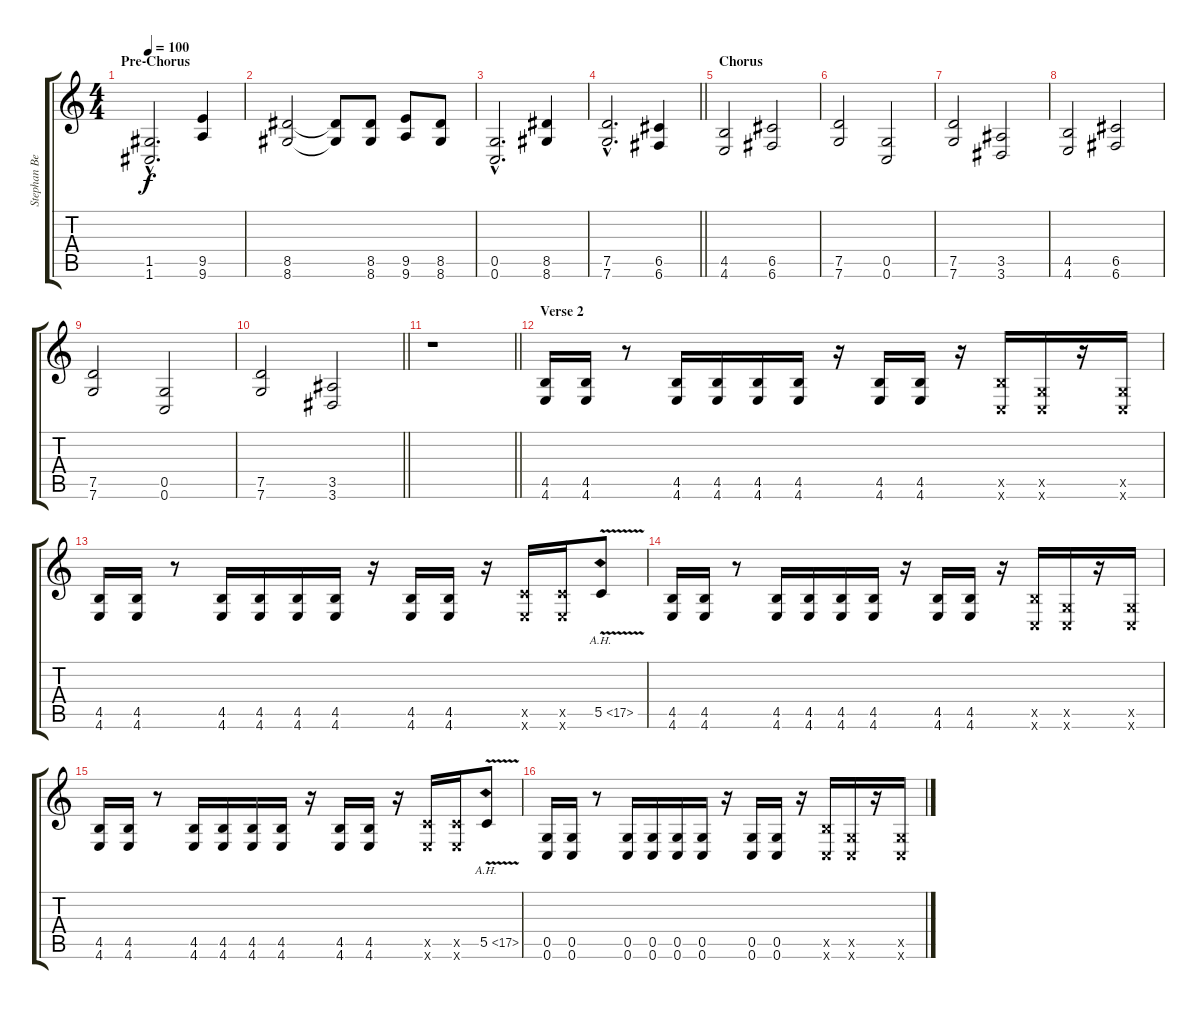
\track ("Stephan Benfante" "Stephan Be") {instrument distortionguitar}
\staff {score tabs}
\tuning (D4 A3 F3 C3 G2 C2) {hide}
\ts (4 4)
\section ("" "Pre-Chorus")
\tempo 100
\clef g2
\ks c
(1.5{hac} 1.6{hac}).2{d dy f} (9.5 9.6).4 |
(8.5 8.6).2 (8.5{t} 8.6{t}).8 (8.5 8.6).8 (9.5 9.6).8 (8.5 8.6).8 |
(0.5{hac} 0.6{hac}).2{d} (8.5 8.6).4 |
\barLineRight lightlight
(7.5{hac} 7.6{hac}).2{d} (6.5 6.6).4 |
\section ("" "Chorus")
(4.5 4.6).2 (6.5 6.6).2 |
(7.5 7.6).2 (0.5 0.6).2 |
(7.5 7.6).2 (3.5 3.6).2 |
(4.5 4.6).2 (6.5 6.6).2 |
(7.5 7.6).2 (0.5 0.6).2 |
\barLineRight lightlight
(7.5 7.6).2 (3.5 3.6).2 |
\section ("" "")
\barLineRight lightlight
r.1 |
\section ("" "Verse 2")
(4.5 4.6).16 (4.5 4.6).16 r.8 (4.5 4.6).16 (4.5 4.6).16 (4.5 4.6).16 (4.5 4.6).16 r.16 (4.5 4.6).16 (4.5 4.6).16 r.16 (4.5{x} 0.6{x}).16 (0.5{x} 0.6{x}).16 r.16 (0.5{x} 0.6{x}).16 |
(4.5 4.6).16 (4.5 4.6).16 r.8 (4.5 4.6).16 (4.5 4.6).16 (4.5 4.6).16 (4.5 4.6).16 r.16 (4.5 4.6).16 (4.5 4.6).16 r.16 (5.5{x} 4.6{x}).16 (5.5{x} 4.6{x}).16 5.5{ah 12 v}.8 |
(4.5 4.6).16 (4.5 4.6).16 r.8 (4.5 4.6).16 (4.5 4.6).16 (4.5 4.6).16 (4.5 4.6).16 r.16 (4.5 4.6).16 (4.5 4.6).16 r.16 (4.5{x} 0.6{x}).16 (0.5{x} 0.6{x}).16 r.16 (0.5{x} 0.6{x}).16 |
(4.5 4.6).16 (4.5 4.6).16 r.8 (4.5 4.6).16 (4.5 4.6).16 (4.5 4.6).16 (4.5 4.6).16 r.16 (4.5 4.6).16 (4.5 4.6).16 r.16 (5.5{x} 4.6{x}).16 (5.5{x} 4.6{x}).16 5.5{ah 12 v}.8 |
(0.5 0.6).16 (0.5 0.6).16 r.8 (0.5 0.6).16 (0.5 0.6).16 (0.5 0.6).16 (0.5 0.6).16 r.16 (0.5 0.6).16 (0.5 0.6).16 r.16 (4.5{x} 0.6{x}).16 (0.5{x} 0.6{x}).16 r.16 (0.5{x} 0.6{x}).16
